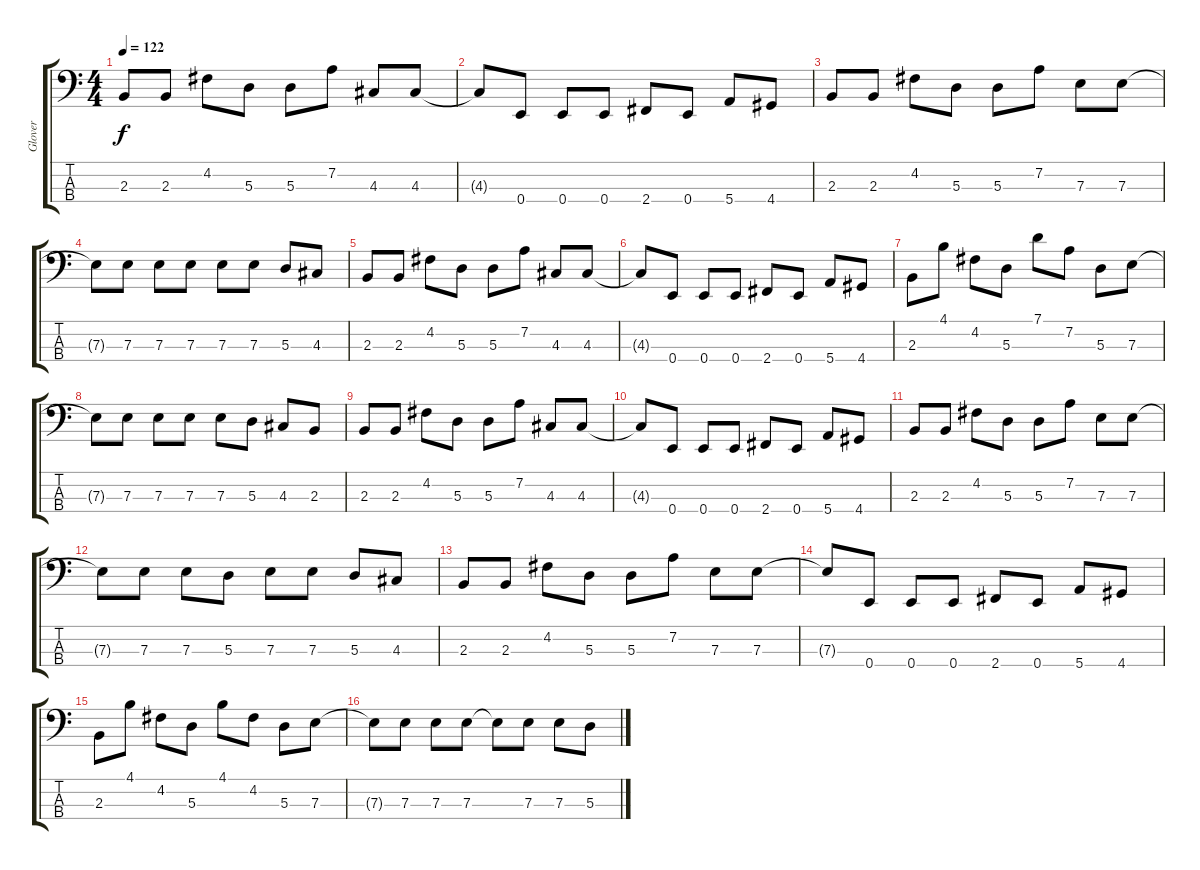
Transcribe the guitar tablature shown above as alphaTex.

\track ("Glover" "Glover") {instrument electricbassfinger}
\staff {score tabs}
\tuning (G2 D2 A1 E1) {hide}
\ts (4 4)
\tempo 122
\clef f4
\ks c
2.3.8{dy f} 2.3.8 4.2.8 5.3.8 5.3.8 7.2.8 4.3.8 4.3.8 |
4.3{t}.8 0.4.8 0.4.8 0.4.8 2.4.8 0.4.8 5.4.8 4.4.8 |
2.3.8 2.3.8 4.2.8 5.3.8 5.3.8 7.2.8 7.3.8 7.3.8 |
7.3{t}.8 7.3.8 7.3.8 7.3.8 7.3.8 7.3.8 5.3.8 4.3.8 |
2.3.8 2.3.8 4.2.8 5.3.8 5.3.8 7.2.8 4.3.8 4.3.8 |
4.3{t}.8 0.4.8 0.4.8 0.4.8 2.4.8 0.4.8 5.4.8 4.4.8 |
2.3.8 4.1.8 4.2.8 5.3.8 7.1.8 7.2.8 5.3.8 7.3.8 |
7.3{t}.8 7.3.8 7.3.8 7.3.8 7.3.8 5.3.8 4.3.8 2.3.8 |
2.3.8 2.3.8 4.2.8 5.3.8 5.3.8 7.2.8 4.3.8 4.3.8 |
4.3{t}.8 0.4.8 0.4.8 0.4.8 2.4.8 0.4.8 5.4.8 4.4.8 |
2.3.8 2.3.8 4.2.8 5.3.8 5.3.8 7.2.8 7.3.8 7.3.8 |
7.3{t}.8 7.3.8 7.3.8 5.3.8 7.3.8 7.3.8 5.3.8 4.3.8 |
2.3.8 2.3.8 4.2.8 5.3.8 5.3.8 7.2.8 7.3.8 7.3.8 |
7.3{t}.8 0.4.8 0.4.8 0.4.8 2.4.8 0.4.8 5.4.8 4.4.8 |
2.3.8 4.1.8 4.2.8 5.3.8 4.1.8 4.2.8 5.3.8 7.3.8 |
7.3{t}.8 7.3.8 7.3.8 7.3.8 7.3{t}.8 7.3.8 7.3.8 5.3.8
